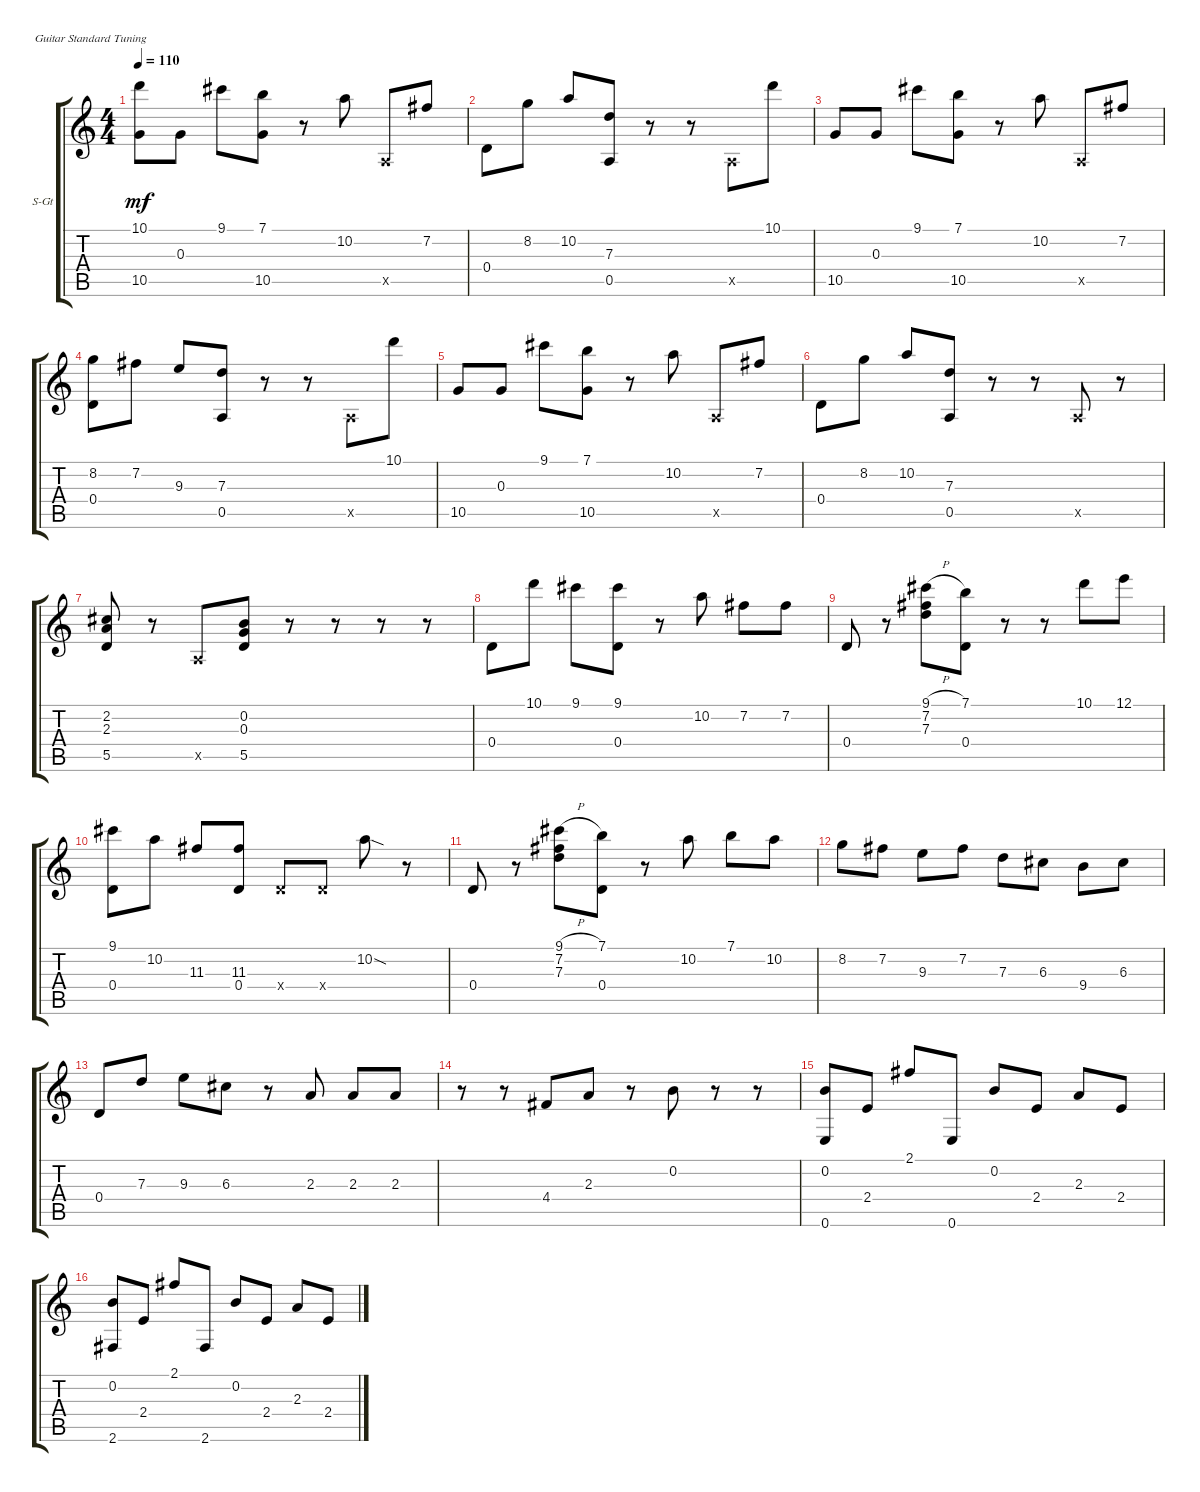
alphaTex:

\defaultSystemsLayout 4
\bracketExtendMode groupsimilarinstruments
\firstSystemTrackNameOrientation horizontal
\otherSystemsTrackNameOrientation horizontal
\track ("Steel Guitar" "S-Gt") {instrument acousticguitarsteel}
\staff {score tabs}
\tuning (E4 B3 G3 D3 A2 E2)
\ts (4 4)
\tempo 110
\clef g2
\ks c
(10.5 10.1).8{dy mf} 0.3.8 9.1.8 (7.1 10.5).8 r.8 10.2.8 0.5{x}.8 7.2.8 |
0.4.8 8.2.8 10.2.8 (7.3 0.5).8 r.8 r.8 0.5{x}.8 10.1.8 |
10.5.8 0.3.8 9.1.8 (7.1 10.5).8 r.8 10.2.8 0.5{x}.8 7.2.8 |
(0.4 8.2).8 7.2.8 9.3.8 (7.3 0.5).8 r.8 r.8 0.5{x}.8 10.1.8 |
10.5.8 0.3.8 9.1.8 (7.1 10.5).8 r.8 10.2.8 0.5{x}.8 7.2.8 |
0.4.8 8.2.8 10.2.8 (7.3 0.5).8 r.8 r.8 0.5{x}.8 r.8 |
(5.5 2.2 2.3).8 r.8 0.5{x}.8 (0.2 0.3 5.5).8 r.8 r.8 r.8 r.8 |
0.4.8 10.1.8 9.1.8 (9.1 0.4).8 r.8 10.2.8 7.2.8 7.2.8 |
0.4.8 r.8 (9.1{h} 7.2 7.3).8 (7.1 0.4).8 r.8 r.8 10.1.8 12.1.8 |
(9.1 0.4).8 10.2.8 11.3.8 (11.3 0.4).8 0.4{x}.8 0.4{x}.8 10.2{sod}.8 r.8 |
0.4.8 r.8 (9.1{h} 7.2 7.3).8 (7.1 0.4).8 r.8 10.2.8 7.1.8 10.2.8 |
8.2.8 7.2.8 9.3.8 7.2.8 7.3.8 6.3.8 9.4.8 6.3.8 |
0.4.8 7.3.8 9.3.8 6.3.8 r.8 2.3.8 2.3.8 2.3.8 |
r.8 r.8 4.4.8 2.3.8 r.8 0.2.8 r.8 r.8 |
(0.6 0.2).8 2.4.8 2.1.8 0.6.8 0.2.8 2.4.8 2.3.8 2.4.8 |
(2.6 0.2).8 2.4.8 2.1.8 2.6.8 0.2.8 2.4.8 2.3.8 2.4.8
